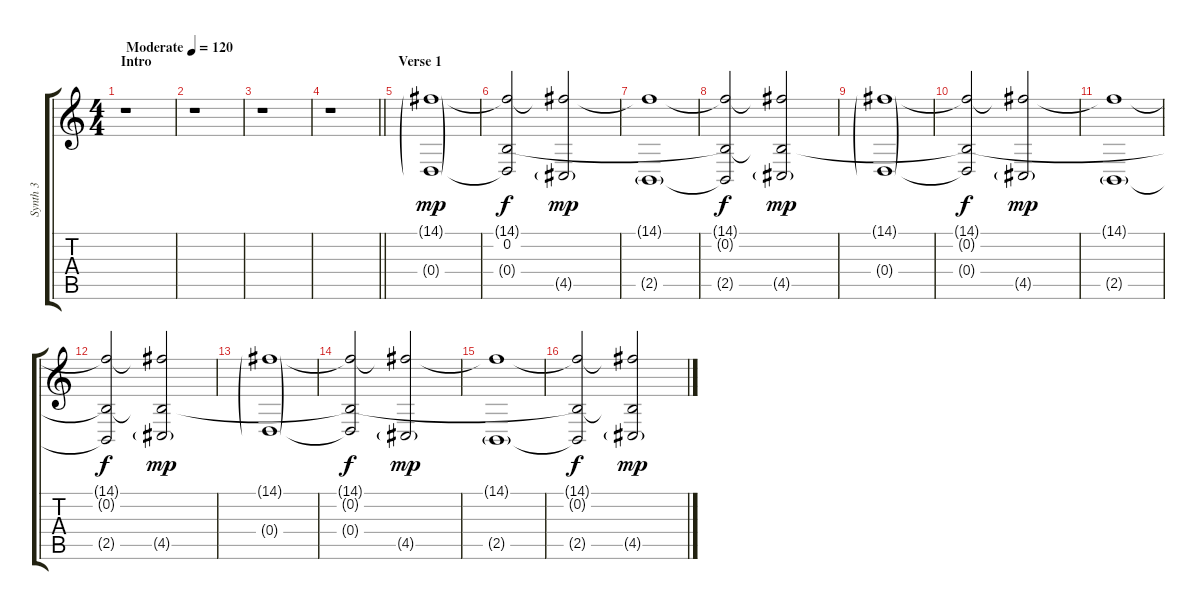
\track ("Synth 3" "Synth 3") {instrument stringensemble1}
\staff {score tabs}
\tuning (E4 B3 G3 D3 A2 D2) {hide}
\ts (4 4)
\section ("" "Intro")
\tempo (120 "Moderate")
\clef g2
\ks c
r.1{dy mp instrument stringensemble1} |
r.1 |
r.1 |
\barLineRight lightlight
r.1 |
\section ("" "Verse 1")
(14.1{g} 0.4{g}).1 |
(14.1{t} 0.2 0.4{t}).2{dy f} (14.1{t} 4.5{g}).2{dy mp} |
(14.1{t} 2.5{g}).1 |
(14.1{t} 0.2{t} 2.5{t}).2{dy f} (14.1{t} 0.2{t} 4.5{g}).2{dy mp} |
(14.1{g} 0.4{g}).1 |
(14.1{t} 0.2{t} 0.4{t}).2{dy f} (14.1{t} 4.5{g}).2{dy mp} |
(14.1{t} 2.5{g}).1 |
(14.1{t} 0.2{t} 2.5{t}).2{dy f} (14.1{t} 0.2{t} 4.5{g}).2{dy mp} |
(14.1{g} 0.4{g}).1 |
(14.1{t} 0.2{t} 0.4{t}).2{dy f} (14.1{t} 4.5{g}).2{dy mp} |
(14.1{t} 2.5{g}).1 |
(14.1{t} 0.2{t} 2.5{t}).2{dy f} (14.1{t} 0.2{t} 4.5{g}).2{dy mp}
